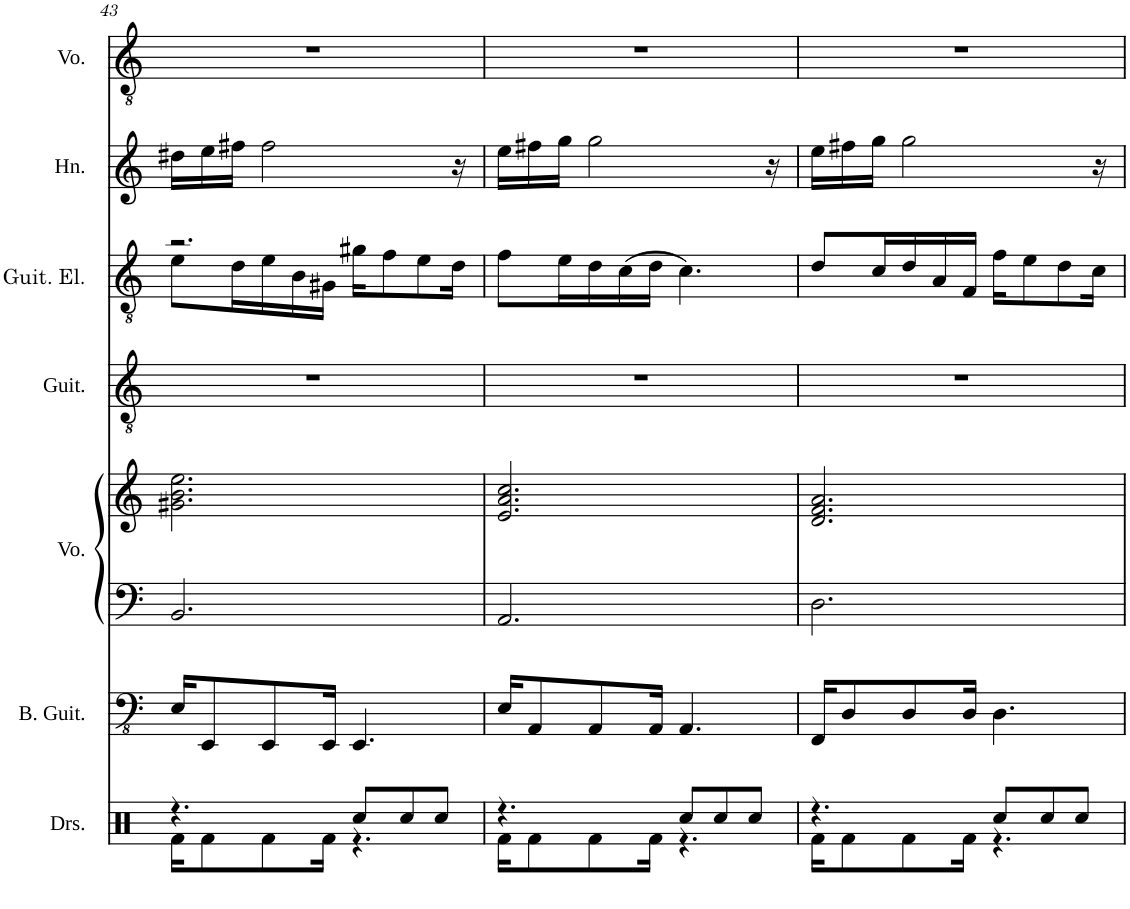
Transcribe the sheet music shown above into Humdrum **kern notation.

**kern	**kern	**kern	**kern	**kern	**kern	**kern	**kern
*part7	*part6	*part5	*part5	*part4	*part3	*part2	*part1
*staff8	*staff7	*staff6	*staff5	*staff4	*staff3	*staff2	*staff1
*I"Drumset	*I"Bass Guitar	*I"Voice	*	*I"Guitar	*I"Guitare électrique	*I"Horn	*I"Voice
*I'Drs.	*I'B. Guit.	*I'Vo.	*	*I'Guit.	*I'Guit. El.	*I'Hn.	*I'Vo.
!!LO:PB:g=z
*clefX	*clefFv4	*clefF4	*clefG2	*clefGv2	*clefGv2	*clefG2	*clefGv2
*	*	*	*	*	*	*Trd4c7	*
*k[]	*k[]	*k[]	*k[]	*k[]	*k[]	*k[]	*k[]
*M6/8	*M6/8	*M6/8	*M6/8	*M6/8	*M6/8	*M6/8	*M6/8
=43	=43	=43	=43	=43	=43	=43	=43
*^	*	*	*	*	*^	*	*
4.r	16Rf\KL	16EE/KL	2.BB/	2.g#X\ 2.b\ 2.ee\	2.r	2.r	8e\L	16dd#X\LL	2.r
.	8Rf\	8EEE/	.	.	.	.	.	16ee\	.
.	.	.	.	.	.	.	16d\L	16ff#X\JJ	.
.	8Rf\	8EEE/	.	.	.	.	16e\	2ff#\	.
.	.	.	.	.	.	.	16B\	.	.
.	16Rf\Jk	16EEE/Jk	.	.	.	.	16G#X\JJ	.	.
8Rcc/L	4.r	4.EEE/	.	.	.	.	16g#X\KL	.	.
.	.	.	.	.	.	.	8f\	.	.
8Rcc/	.	.	.	.	.	.	.	.	.
.	.	.	.	.	.	.	8e\	.	.
8Rcc/J	.	.	.	.	.	.	.	.	.
.	.	.	.	.	.	.	16d\Jk	16r	.
*	*	*	*	*	*	*v	*v	*	*
=44	=44	=44	=44	=44	=44	=44	=44	=44
4.r	16Rf\KL	16EE/KL	2.AA/	2.e/ 2.a/ 2.cc/	2.r	8f\L	16ee\LL	2.r
.	8Rf\	8AAA/	.	.	.	.	16ff#X\	.
.	.	.	.	.	.	16e\L	16gg\JJ	.
.	8Rf\	8AAA/	.	.	.	16d\	2gg\	.
.	.	.	.	.	.	(16c\	.	.
.	16Rf\Jk	16AAA/Jk	.	.	.	16d\JJ	.	.
8Rcc/L	4.r	4.AAA/	.	.	.	4.c\)	.	.
8Rcc/	.	.	.	.	.	.	.	.
8Rcc/J	.	.	.	.	.	.	.	.
.	.	.	.	.	.	.	16r	.
=45	=45	=45	=45	=45	=45	=45	=45	=45
4.r	16Rf\KL	16FFF/KL	2.D\	2.d/ 2.f/ 2.a/	2.r	8d/L	16ee\LL	2.r
.	8Rf\	8DD/	.	.	.	.	16ff#X\	.
.	.	.	.	.	.	16c/L	16gg\JJ	.
.	8Rf\	8DD/	.	.	.	16d/	2gg\	.
.	.	.	.	.	.	16A/	.	.
.	16Rf\Jk	16DD/Jk	.	.	.	16F/JJ	.	.
8Rcc/L	4.r	4.DD\	.	.	.	16f\KL	.	.
.	.	.	.	.	.	8e\	.	.
8Rcc/	.	.	.	.	.	.	.	.
.	.	.	.	.	.	8d\	.	.
8Rcc/J	.	.	.	.	.	.	.	.
.	.	.	.	.	.	16c\Jk	16r	.
*v	*v	*	*	*	*	*	*	*
=	=	=	=	=	=	=	=
*-	*-	*-	*-	*-	*-	*-	*-
